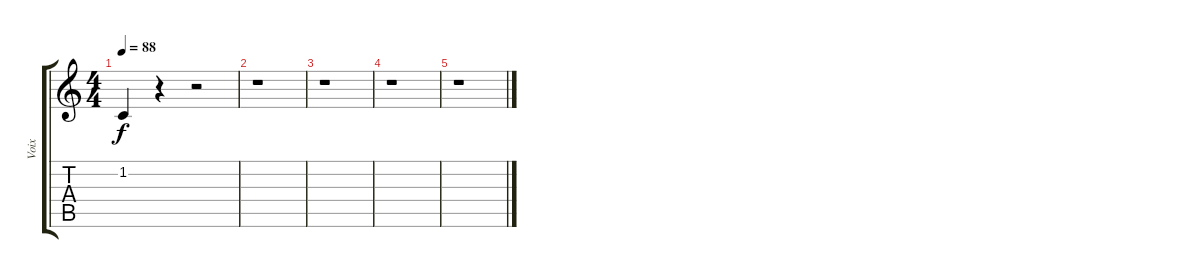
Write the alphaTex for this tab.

\track ("Voix" "Voix") {instrument synthbrass1}
\staff {score tabs}
\tuning (E4 B3 G3 D3 A2 E2) {hide}
\ts (4 4)
\tempo 88
\clef g2
\ks c
1.2{t}.4{dy f} r.4 r.2 |
r.1 |
r.1 |
r.1 |
r.1
